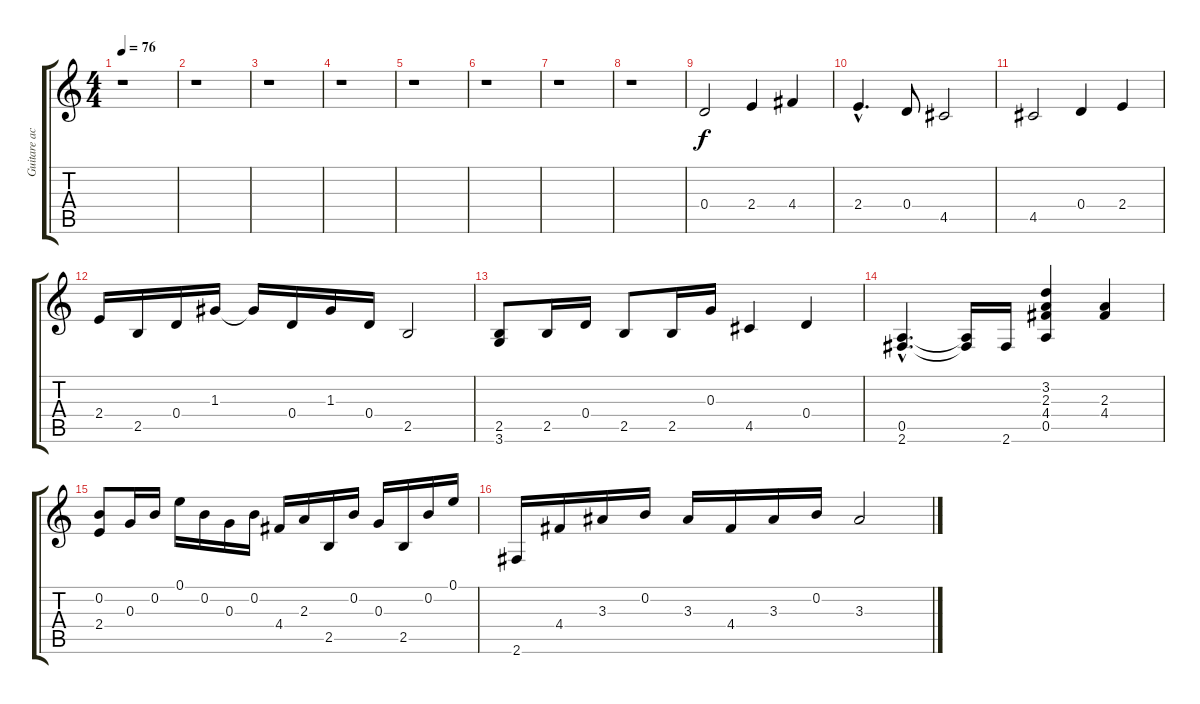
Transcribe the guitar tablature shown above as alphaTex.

\track ("Guitare accoustique (2)" "Guitare ac") {instrument acousticguitarnylon}
\staff {score tabs}
\tuning (E4 B3 G3 D3 A2 E2) {hide}
\ts (4 4)
\tempo 76
\clef g2
\ks c
r.1{dy f instrument acousticguitarnylon} |
r.1 |
r.1 |
r.1 |
r.1 |
r.1 |
r.1 |
r.1 |
0.4.2 2.4.4 4.4.4 |
2.4{hac}.4{d} 0.4.8 4.5.2 |
4.5.2 0.4.4 2.4.4 |
2.4.16 2.5.16 0.4.16 1.3.16 1.3{t}.16 0.4.16 1.3.16 0.4.16 2.5.2 |
(2.5 3.6).8 2.5.16 0.4.16 2.5.8 2.5.16 0.3.16 4.5.4 0.4.4 |
(0.5{hac} 2.6{hac}).4{d} (0.5{t} 2.6{t}).16 2.6.16 (3.2 2.3 4.4 0.5).4 (2.3 4.4).4 |
(0.2 2.4).8 0.3.16 0.2.16 0.1.16 0.2.16 0.3.16 0.2.16 4.4.16 2.3.16 2.5.16 0.2.16 0.3.16 2.5.16 0.2.16 0.1.16 |
2.6.16 4.4.16 3.3.16 0.2.16 3.3.16 4.4.16 3.3.16 0.2.16 3.3.2
